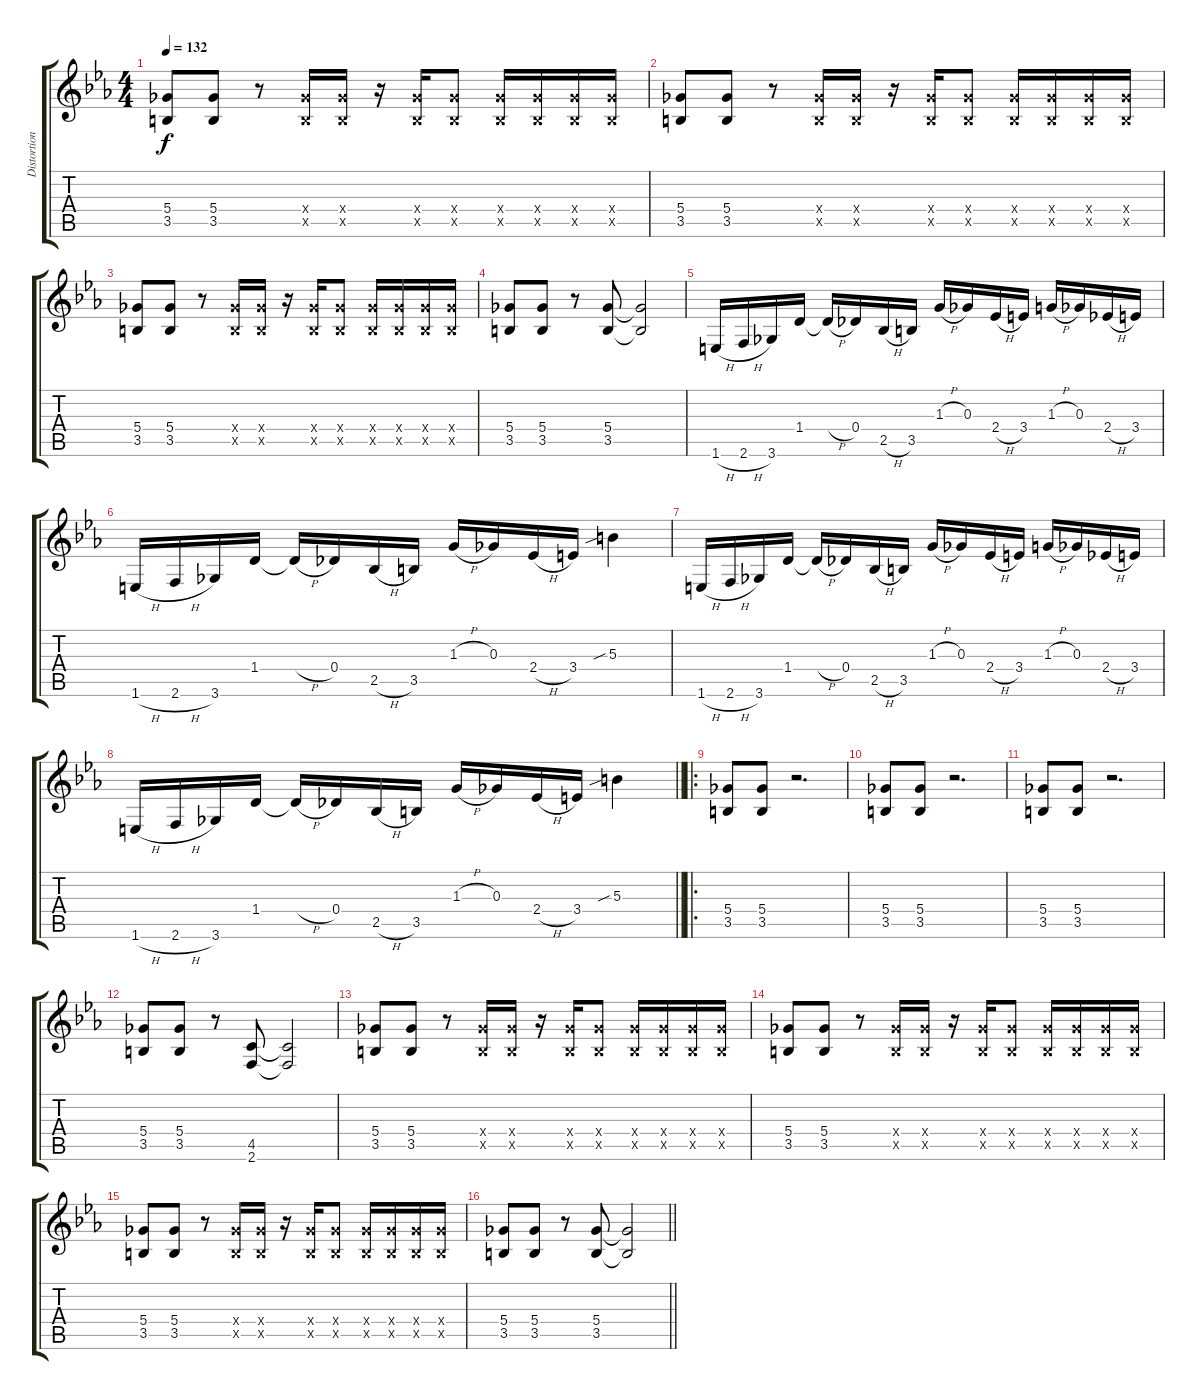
\track ("Distortion" "Distortion") {instrument distortionguitar}
\staff {score tabs}
\tuning (Eb4 Bb3 Gb3 Db3 Ab2 Eb2) {hide}
\ts (4 4)
\tempo 132
\clef g2
\ks eb
(5.4 3.5).8{dy f} (5.4 3.5).8 r.8 (5.4{x} 3.5{x}).16 (5.4{x} 3.5{x}).16 r.16 (5.4{x} 3.5{x}).16 (5.4{x} 3.5{x}).8 (5.4{x} 3.5{x}).16 (5.4{x} 3.5{x}).16 (5.4{x} 3.5{x}).16 (5.4{x} 3.5{x}).16 |
(5.4 3.5).8 (5.4 3.5).8 r.8 (5.4{x} 3.5{x}).16 (5.4{x} 3.5{x}).16 r.16 (5.4{x} 3.5{x}).16 (5.4{x} 3.5{x}).8 (5.4{x} 3.5{x}).16 (5.4{x} 3.5{x}).16 (5.4{x} 3.5{x}).16 (5.4{x} 3.5{x}).16 |
(5.4 3.5).8 (5.4 3.5).8 r.8 (5.4{x} 3.5{x}).16 (5.4{x} 3.5{x}).16 r.16 (5.4{x} 3.5{x}).16 (5.4{x} 3.5{x}).8 (5.4{x} 3.5{x}).16 (5.4{x} 3.5{x}).16 (5.4{x} 3.5{x}).16 (5.4{x} 3.5{x}).16 |
(5.4 3.5).8 (5.4 3.5).8 r.8 (5.4 3.5).8 (5.4{t} 3.5{t}).2 |
1.6{h}.16 2.6{h}.16 3.6.16 1.4.16 1.4{h t}.16 0.4.16 2.5{h}.16 3.5.16 1.3{h}.16 0.3.16 2.4{h}.16 3.4.16 1.3{h}.16 0.3.16 2.4{h}.16 3.4.16 |
1.6{h}.16 2.6{h}.16 3.6.16 1.4.16 1.4{h t}.16 0.4.16 2.5{h}.16 3.5.16 1.3{h}.16 0.3.16 2.4{h}.16 3.4.16 5.3{sib}.4 |
1.6{h}.16 2.6{h}.16 3.6.16 1.4.16 1.4{h t}.16 0.4.16 2.5{h}.16 3.5.16 1.3{h}.16 0.3.16 2.4{h}.16 3.4.16 1.3{h}.16 0.3.16 2.4{h}.16 3.4.16 |
\barLineRight lightlight
1.6{h}.16 2.6{h}.16 3.6.16 1.4.16 1.4{h t}.16 0.4.16 2.5{h}.16 3.5.16 1.3{h}.16 0.3.16 2.4{h}.16 3.4.16 5.3{sib}.4 |
\ro
\section ("" " ")
(5.4 3.5).8 (5.4 3.5).8 r.2{d} |
(5.4 3.5).8 (5.4 3.5).8 r.2{d} |
(5.4 3.5).8 (5.4 3.5).8 r.2{d} |
(5.4 3.5).8 (5.4 3.5).8 r.8 (4.5 2.6).8 (4.5{t} 2.6{t}).2 |
(5.4 3.5).8 (5.4 3.5).8 r.8 (5.4{x} 3.5{x}).16 (5.4{x} 3.5{x}).16 r.16 (5.4{x} 3.5{x}).16 (5.4{x} 3.5{x}).8 (5.4{x} 3.5{x}).16 (5.4{x} 3.5{x}).16 (5.4{x} 3.5{x}).16 (5.4{x} 3.5{x}).16 |
(5.4 3.5).8 (5.4 3.5).8 r.8 (5.4{x} 3.5{x}).16 (5.4{x} 3.5{x}).16 r.16 (5.4{x} 3.5{x}).16 (5.4{x} 3.5{x}).8 (5.4{x} 3.5{x}).16 (5.4{x} 3.5{x}).16 (5.4{x} 3.5{x}).16 (5.4{x} 3.5{x}).16 |
(5.4 3.5).8 (5.4 3.5).8 r.8 (5.4{x} 3.5{x}).16 (5.4{x} 3.5{x}).16 r.16 (5.4{x} 3.5{x}).16 (5.4{x} 3.5{x}).8 (5.4{x} 3.5{x}).16 (5.4{x} 3.5{x}).16 (5.4{x} 3.5{x}).16 (5.4{x} 3.5{x}).16 |
\barLineRight lightlight
(5.4 3.5).8 (5.4 3.5).8 r.8 (5.4 3.5).8 (5.4{t} 3.5{t}).2
